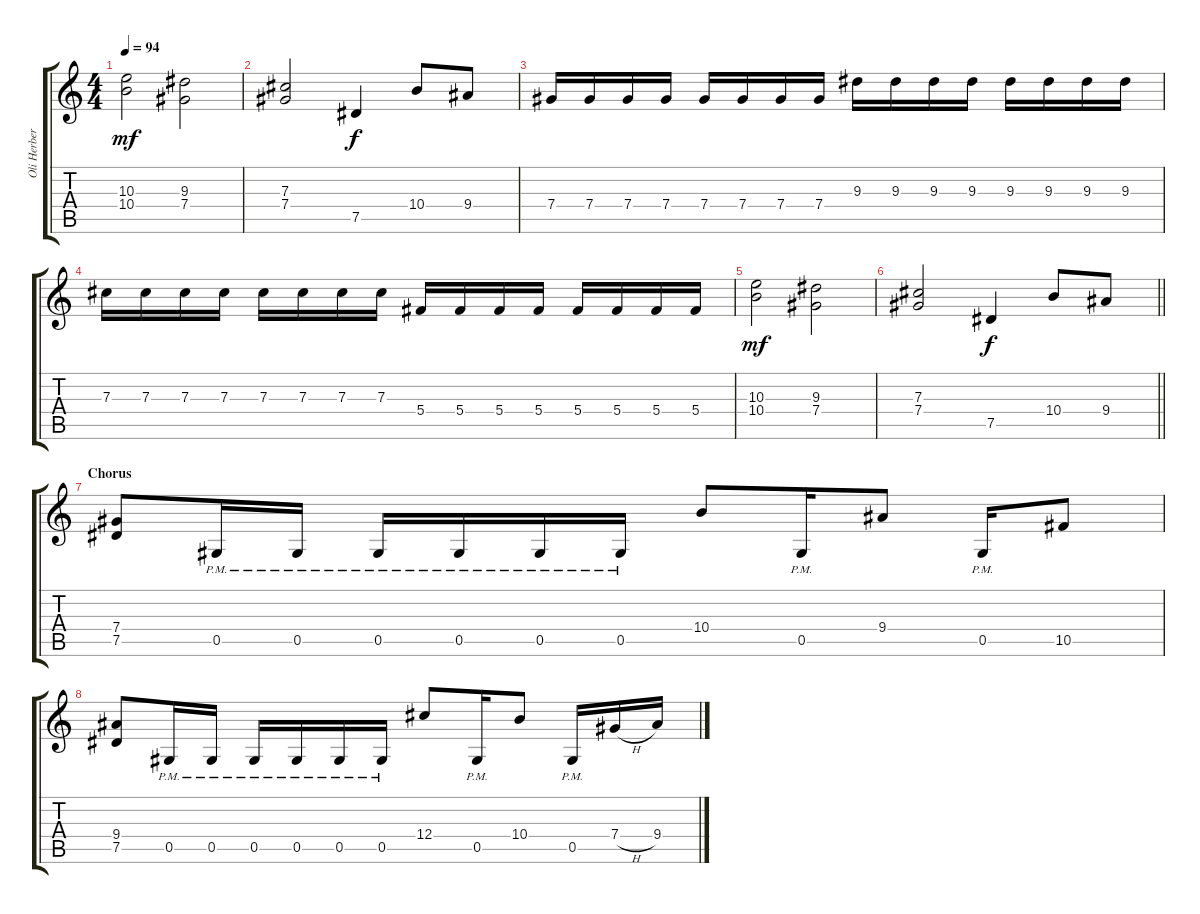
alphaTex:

\track ("Oli Herbert" "Oli Herber") {instrument distortionguitar}
\staff {score tabs}
\tuning (Eb4 Bb3 Gb3 Db3 Ab2 Db2) {hide}
\ts (4 4)
\tempo 94
\clef g2
\ks c
(10.3 10.4).2{dy mf} (9.3 7.4).2 |
(7.3 7.4).2 7.5.4{dy f} 10.4.8 9.4.8 |
7.4.16 7.4.16 7.4.16 7.4.16 7.4.16 7.4.16 7.4.16 7.4.16 9.3.16 9.3.16 9.3.16 9.3.16 9.3.16 9.3.16 9.3.16 9.3.16 |
7.3.16 7.3.16 7.3.16 7.3.16 7.3.16 7.3.16 7.3.16 7.3.16 5.4.16 5.4.16 5.4.16 5.4.16 5.4.16 5.4.16 5.4.16 5.4.16 |
(10.3 10.4).2{dy mf} (9.3 7.4).2 |
\barLineRight lightlight
(7.3 7.4).2 7.5.4{dy f} 10.4.8 9.4.8 |
\section ("" "Chorus")
(7.4 7.5).8 0.5{pm}.16 0.5{pm}.16 0.5{pm}.16 0.5{pm}.16 0.5{pm}.16 0.5{pm}.16 10.4.8 0.5{pm}.16 9.4.8 0.5{pm}.16 10.5.8 |
(9.4 7.5).8 0.5{pm}.16 0.5{pm}.16 0.5{pm}.16 0.5{pm}.16 0.5{pm}.16 0.5{pm}.16 12.4.8 0.5{pm}.16 10.4.8 0.5{pm}.16 7.4{h}.16 9.4.16
